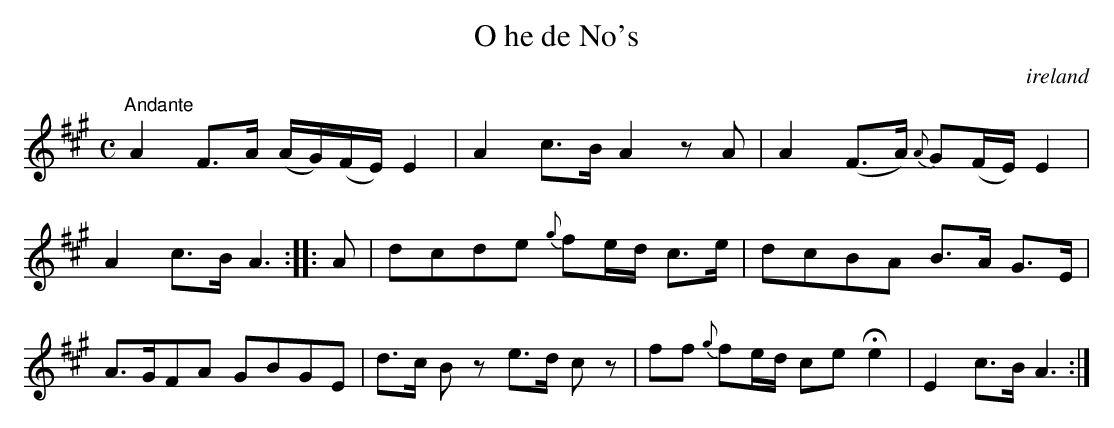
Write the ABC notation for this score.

X:1
T:O he de No's
O:ireland
M:C
K:A
"Andante"\
A2F>A (A/G/)(F/E/) E2| A2c>B A2zA|\
A2(F>A) {A}G(F/E/)E2| A2c>B A3::\
A|\
dcde {g}fe/d/ c>e| dcBA B>A G>E|\
A>GFA GBGE| d>c Bz e>d cz|\
ff {g}fe/d/ ceHe2| E2c>B A3:|
